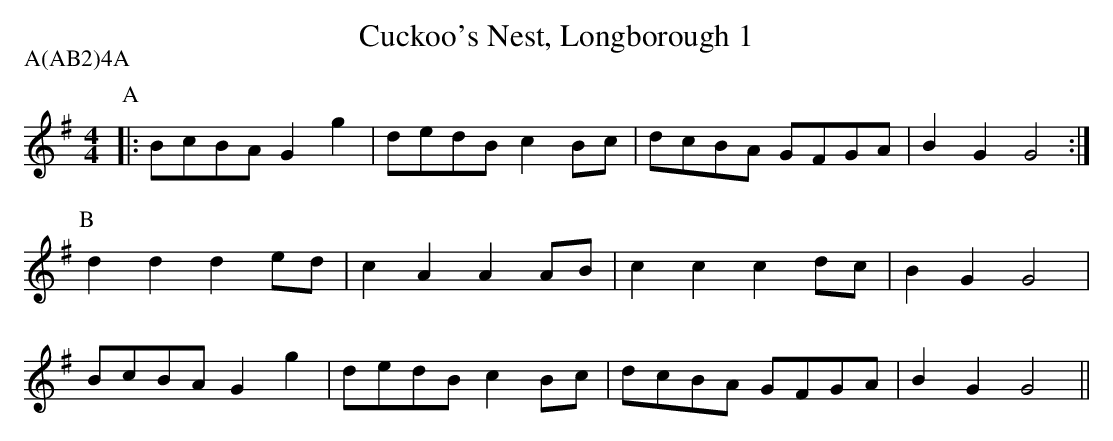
X:1
T:Cuckoo's Nest, Longborough 1
M:4/4
L:1/8
P:A(AB2)4A
K:G
P:A
|:BcBA G2g2|dedB c2Bc|dcBA GFGA|B2G2 G4:|
P:B
d2d2 d2ed|c2A2 A2AB|c2c2 c2dc|B2G2 G4 |
BcBA G2g2|dedB c2Bc|dcBA GFGA|B2G2 G4||
